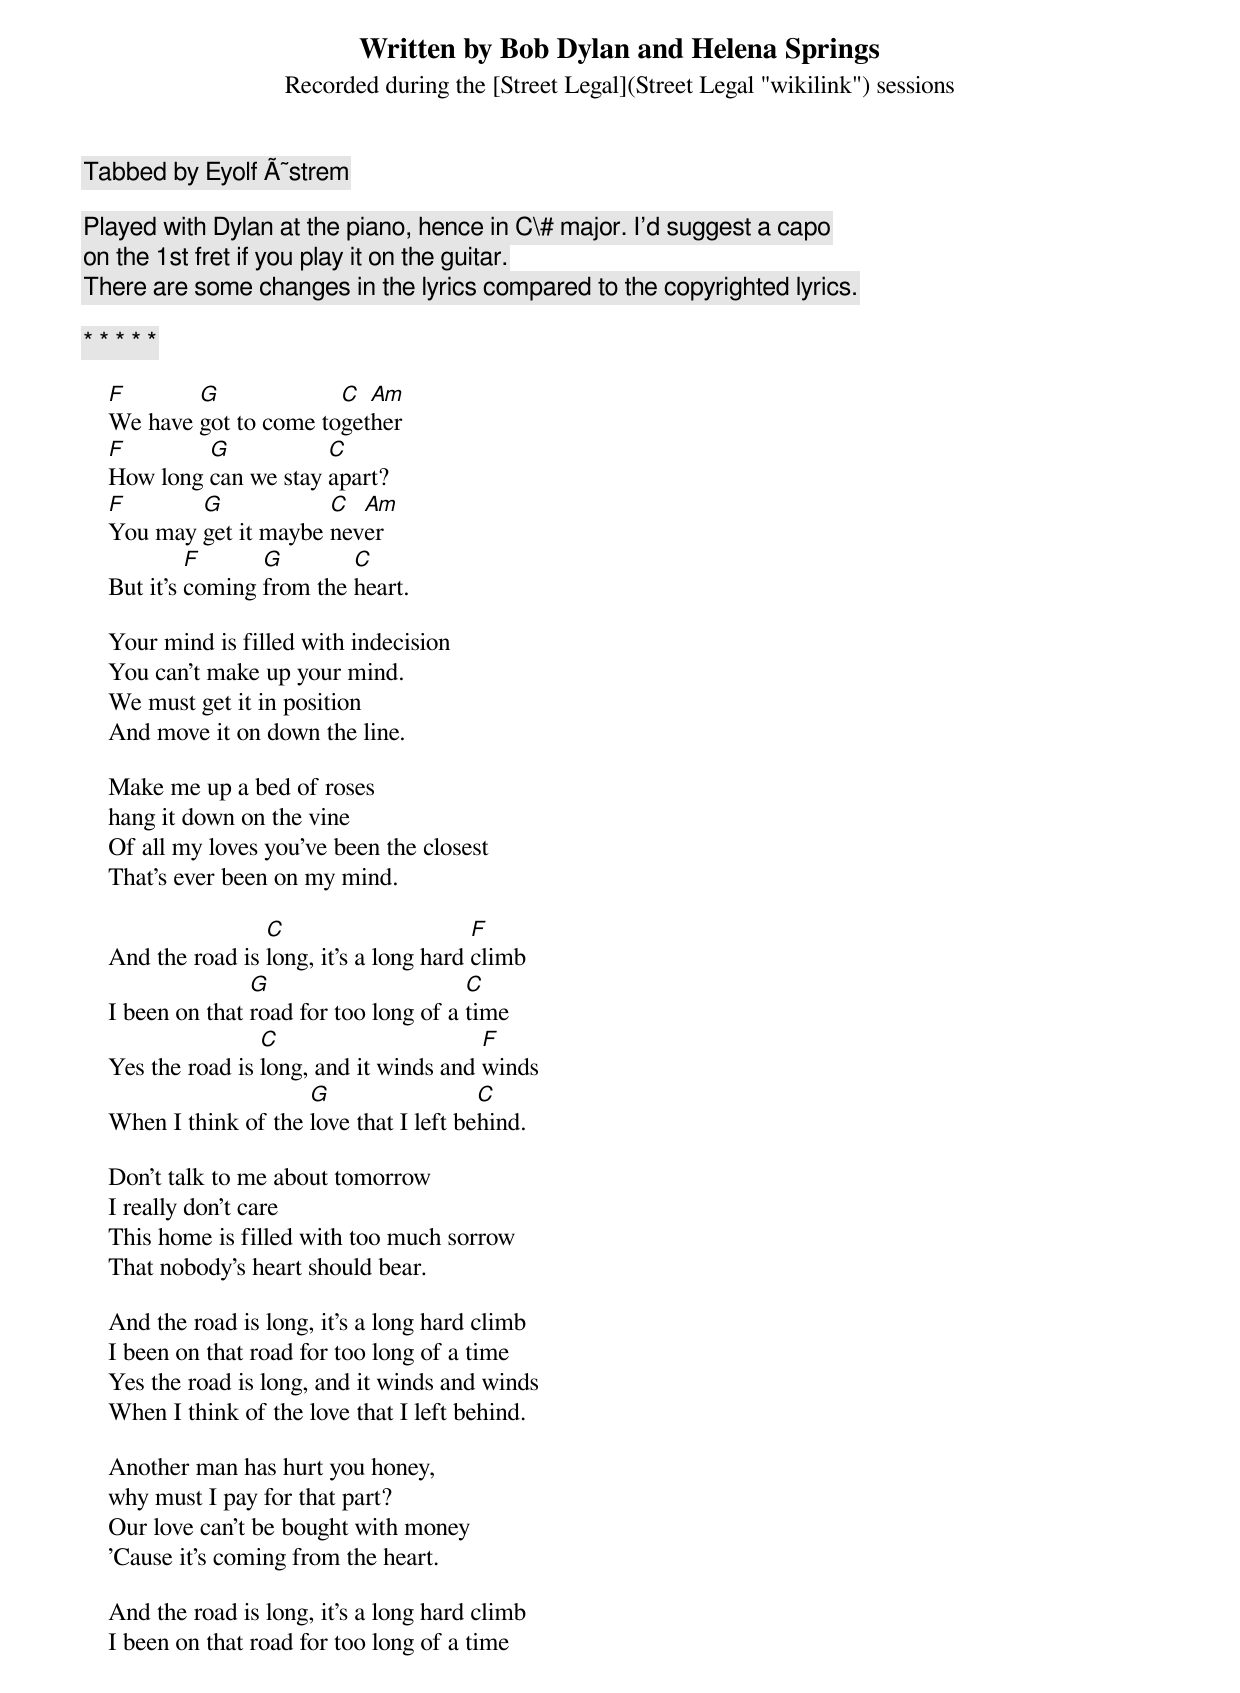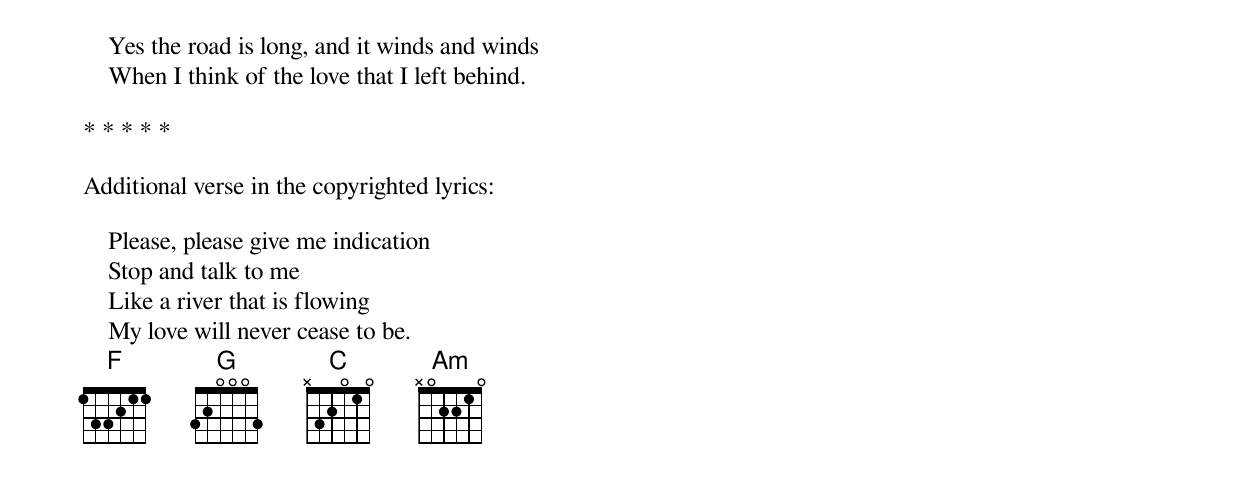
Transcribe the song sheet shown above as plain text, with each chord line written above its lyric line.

Written by Bob Dylan and Helena Springs
Recorded during the [Street Legal](Street Legal "wikilink") sessions
(Apr 1978)
Tabbed by Eyolf Ã˜strem

Played with Dylan at the piano, hence in C\# major. I'd suggest a capo
on the 1st fret if you play it on the guitar.
There are some changes in the lyrics compared to the copyrighted lyrics.

* * * * *

    F       G             C  Am
    We have got to come together
    F        G           C
    How long can we stay apart?
    F       G            C  Am
    You may get it maybe never
             F      G        C
    But it's coming from the heart.

    Your mind is filled with indecision
    You can't make up your mind.
    We must get it in position
    And move it on down the line.

    Make me up a bed of roses
    hang it down on the vine
    Of all my loves you've been the closest
    That's ever been on my mind.

                    C                      F
    And the road is long, it's a long hard climb
                   G                      C
    I been on that road for too long of a time
                    C                      F
    Yes the road is long, and it winds and winds
                        G                  C
    When I think of the love that I left behind.

    Don't talk to me about tomorrow
    I really don't care
    This home is filled with too much sorrow
    That nobody's heart should bear.

    And the road is long, it's a long hard climb
    I been on that road for too long of a time
    Yes the road is long, and it winds and winds
    When I think of the love that I left behind.

    Another man has hurt you honey,
    why must I pay for that part?
    Our love can't be bought with money
    'Cause it's coming from the heart.

    And the road is long, it's a long hard climb
    I been on that road for too long of a time
    Yes the road is long, and it winds and winds
    When I think of the love that I left behind.

* * * * *

Additional verse in the copyrighted lyrics:

    Please, please give me indication
    Stop and talk to me
    Like a river that is flowing
    My love will never cease to be.
